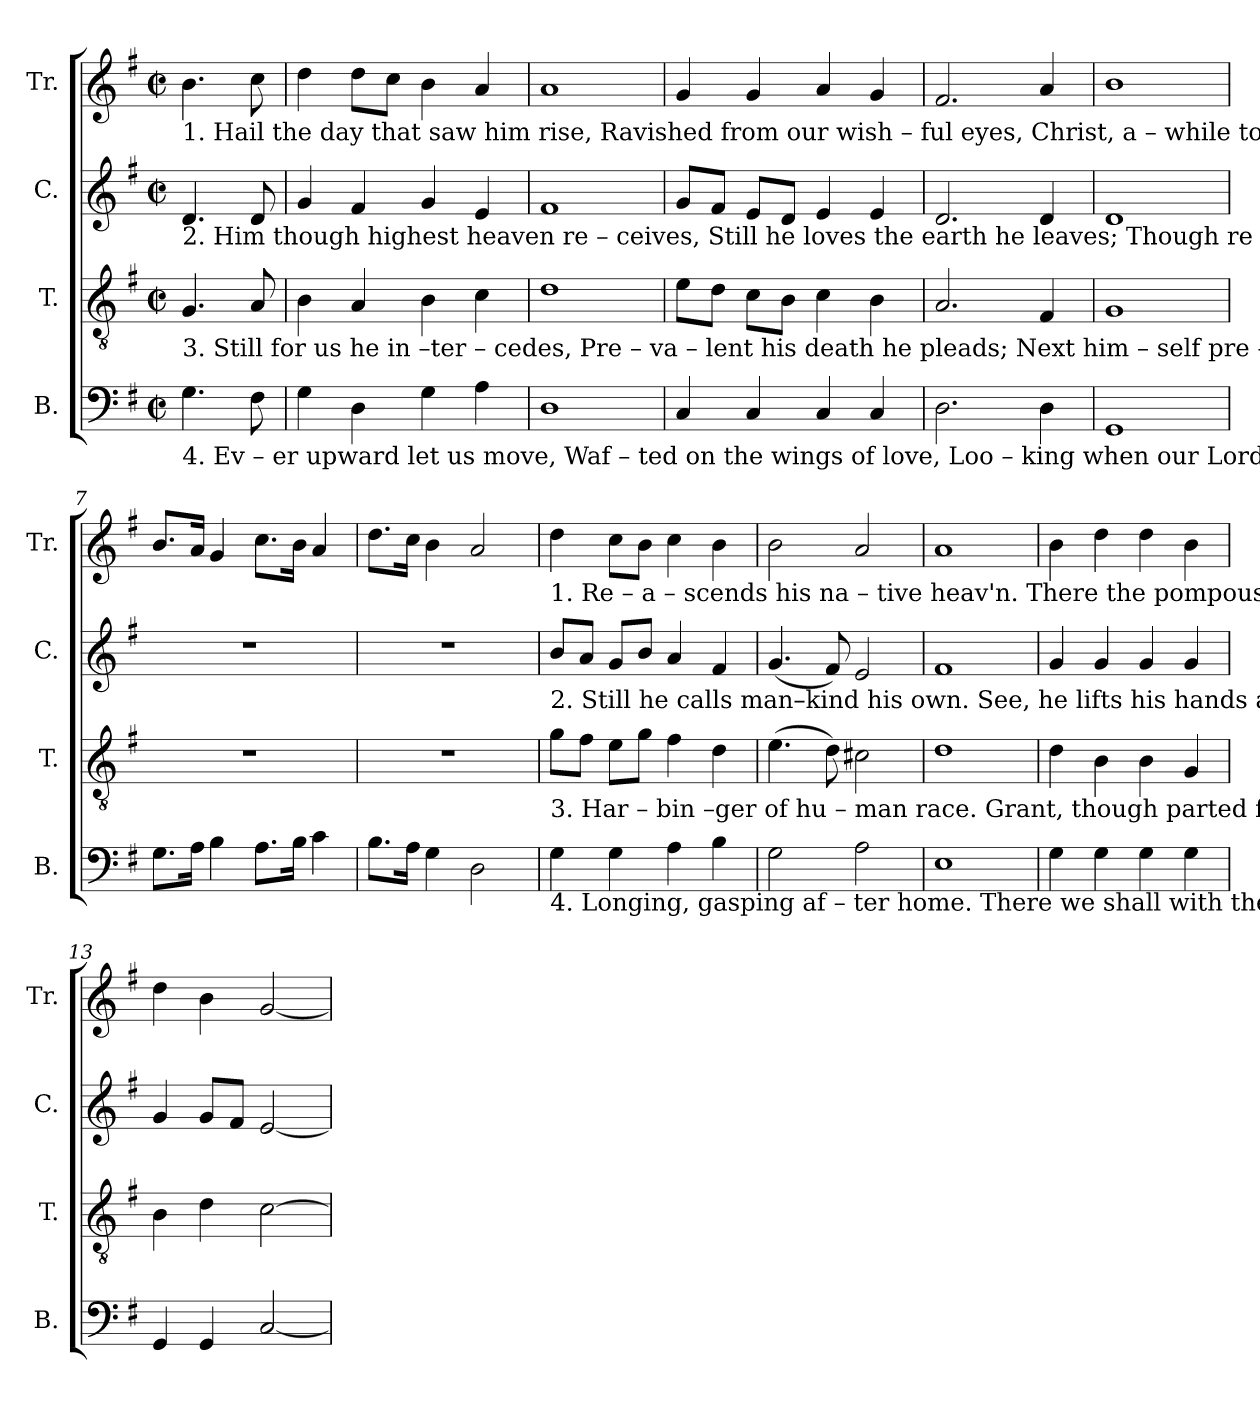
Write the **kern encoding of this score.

**kern	**kern	**kern	**kern
*part4	*part3	*part2	*part1
*staff4	*staff3	*staff2	*staff1
*I"B.	*I"T.	*I"C.	*I"Tr.
*I'B.	*I'T.	*I'C.	*I'Tr.
*clefF4	*clefGv2	*clefG2	*clefG2
*k[f#]	*k[f#]	*k[f#]	*k[f#]
*M2/2	*M2/2	*M2/2	*M2/2
*met(c|)	*met(c|)	*met(c|)	*met(c|)
*MM100	*MM100	*MM100	*MM100
=1	=1	=1	=1
!	!	!	!LO:TX:b:t=1. Hail   the  day   that   saw  him   rise,        Ravished     from  our   wish  –   ful    eyes,       Christ,  a  –  while    to      mor – tals   given,
!	!	!LO:TX:b:t=2. Him though highest heaven re – ceives,     Still     he     loves  the    earth    he  leaves;     Though re – tur –  ning     to       his   throne,	!
!	!LO:TX:b:t=3. Still   for    us     he      in –ter –  cedes,      Pre – va  –  lent   his     death    he  pleads;     Next    him – self    pre  –  pares   our  place,	!	!
!LO:TX:b:t=4. Ev  – er     upward     let    us     move,      Waf – ted     on    the    wings    of      love,        Loo –  king   when  our     Lord  shall come,	!	!	!
4.G\	4.G/	4.d/	4.b\
8F#\	8A/	8d/	8cc\
=2	=2	=2	=2
4G\	4B\	4g/	4dd\
4D\	4A/	4f#/	8dd\L
.	.	.	8cc\J
4G\	4B\	4g/	4b\
4A\	4c\	4e/	4a/
=3	=3	=3	=3
1D	1d	1f#	1a
=4	=4	=4	=4
4C/	8e\L	8g/L	4g/
.	8d\J	8f#/J	.
4C/	8c\L	8e/L	4g/
.	8B\J	8d/J	.
4C/	4c\	4e/	4a/
4C/	4B\	4e/	4g/
=5	=5	=5	=5
2.D\	2.A/	2.d/	2.f#/
4D\	4F#/	4d/	4a/
=6	=6	=6	=6
1GG	1G	1d	1b
=7	=7	=7	=7
8.G\L	1r	1r	8.b/L
16A\Jk	.	.	16a/Jk
4B\	.	.	4g/
8.A\L	.	.	8.cc\L
16B\Jk	.	.	16b\Jk
4c\	.	.	4a/
=8	=8	=8	=8
8.B\L	1r	1r	8.dd\L
16A\Jk	.	.	16cc\Jk
4G\	.	.	4b\
2D\	.	.	2a/
!!LO:LB:g=z
=9	=9	=9	=9
!	!	!	!LO:TX:b:t=1. Re   –  a – scends his na     –      tive heav'n. There the pompous triumph waits&colon;    Lift your heads, eternal        gates!   Wide           un –
!	!	!LO:TX:b:t=2. Still   he      calls man–kind       his     own.     See, he lifts his  hands above!             See, he shows the prints of love!     Hark,            his	!
!	!LO:TX:b:t=3. Har – bin –ger   of    hu    –      man   race. Grant, though parted from our sight,     High above yon a –  zure   height,   Grant          our	!	!
!LO:TX:b:t=4. Longing,    gasping     af     –     ter     home. There we shall with thee remain,       Partners of thine endless     reign;   There          thy	!	!	!
4G\	8g\L	8b/L	4dd\
.	8f#\J	8a/J	.
4G\	8e\L	8g/L	8cc\L
.	8g\J	8b/J	8b\J
4A\	4f#\	4a/	4cc\
4B\	4d\	4f#/	4b\
=10	=10	=10	=10
2G\	(4.e\	(4.g/	2b\
.	8d\)	8f#/)	.
2A\	2c#X\	2e/	2a/
=11	=11	=11	=11
1E	1d	1f#	1a
=12	=12	=12	=12
4G\	4d\	4g/	4b\
4G\	4B\	4g/	4dd\
4G\	4B\	4g/	4dd\
4G\	4G/	4g/	4b\
=13	=13	=13	=13
4GG/	4B\	4g/	4dd\
4GG/	4d\	8g/L	4b\
.	.	8f#/J	.
[2C/	[2c\	[2e/	[2g/
=	=	=	=
*-	*-	*-	*-
